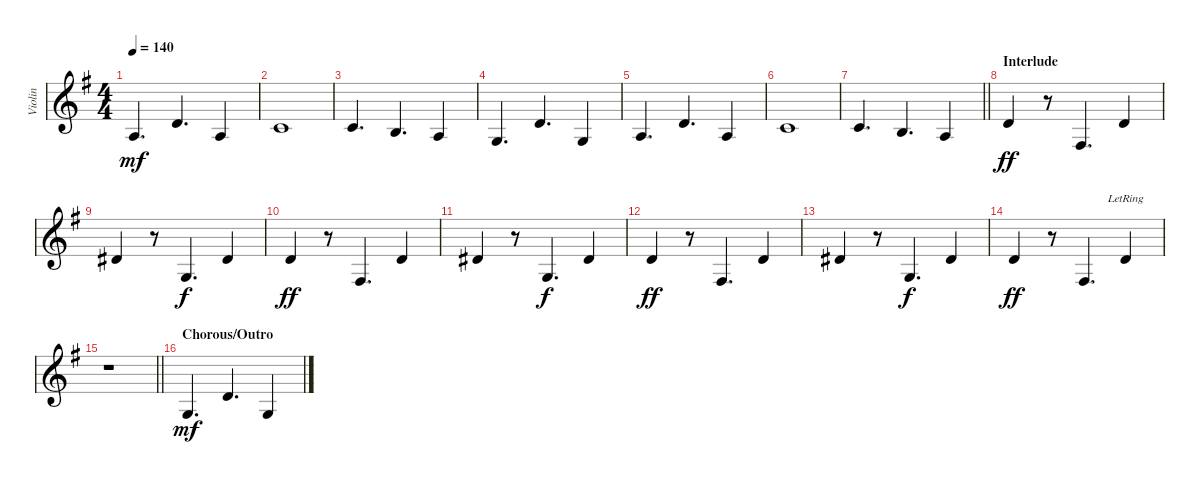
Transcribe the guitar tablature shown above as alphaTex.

\track ("Violin" "Violin") {instrument violin}
\staff {score}
\tuning (E4 B3 G3 D3) {hide}
\ts (4 4)
\tempo 140
\clef g2
\ks g
2.3.4{d dy mf} 7.3.4{d} 7.4.4 |
1.2.1 |
1.2.4{d} 0.2.4{d} 2.3.4 |
0.3.4{d} 7.3.4{d} 0.3.4 |
2.3.4{d} 7.3.4{d} 7.4.4 |
1.2.1 |
\barLineRight lightlight
1.2.4{d} 0.2.4{d} 2.3.4 |
\section ("" "Interlude")
7.3.4{dy ff} r.8 4.4.4{d} 3.2.4 |
4.2.4 r.8 0.3.4{d dy f} 4.2.4 |
7.3.4{dy ff} r.8 4.4.4{d} 3.2.4 |
4.2.4 r.8 0.3.4{d dy f} 4.2.4 |
7.3.4{dy ff} r.8 4.4.4{d} 3.2.4 |
4.2.4 r.8 0.3.4{d dy f} 4.2.4 |
7.3.4{dy ff} r.8 4.4.4{d} 3.2{lr}.4 |
\barLineRight lightlight
r.1 |
\section ("" "Chorous/Outro")
0.3.4{d dy mf} 7.3.4{d} 0.3.4
